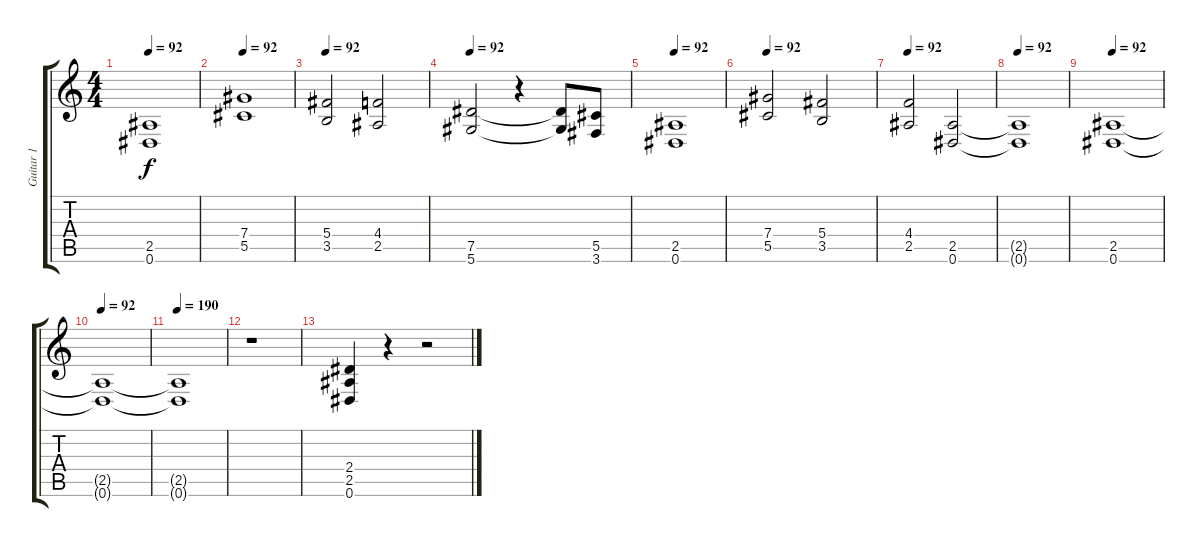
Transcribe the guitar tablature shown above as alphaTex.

\track ("Guitar 1" "Guitar 1") {instrument distortionguitar}
\staff {score tabs}
\tuning (Eb4 Bb3 Gb3 Db3 Ab2 Eb2) {hide}
\ts (4 4)
\tempo 92
\clef g2
\ks c
(2.5 0.6).1{dy f} |
\tempo 92
(7.4 5.5).1 |
\tempo 92
(5.4 3.5).2 (4.4 2.5).2 |
\tempo 92
(7.5 5.6).2 r.4 (7.5{t} 5.6{t}).8 (5.5 3.6).8 |
\tempo 92
(2.5 0.6).1 |
\tempo 92
(7.4 5.5).2 (5.4 3.5).2 |
\tempo 92
(4.4 2.5).2 (2.5 0.6).2 |
\tempo 92
(2.5{t} 0.6{t}).1 |
\tempo 92
(2.5 0.6).1 |
\tempo 92
(2.5{t} 0.6{t}).1 |
\tempo 190
(2.5{t} 0.6{t}).1 |
r.1 |
(2.4 2.5 0.6).4 r.4 r.2
